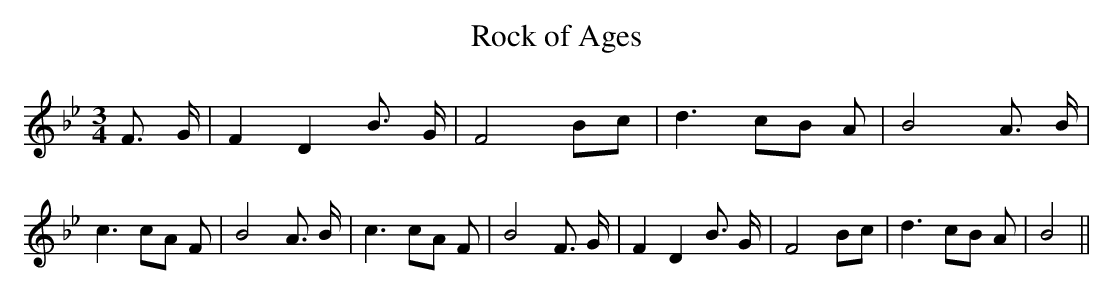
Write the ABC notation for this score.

X:1
T:Rock of Ages
M:3/4
L:1/8
K:Bb
 F3/2 G/2| F2 D2 B3/2 G/2| F4 Bc| d3 cB A| B4 A3/2 B/2| c3 cA F| B4 A3/2 B/2|\
 c3 cA F| B4 F3/2 G/2| F2 D2 B3/2 G/2| F4 Bc| d3 cB A| B4||
